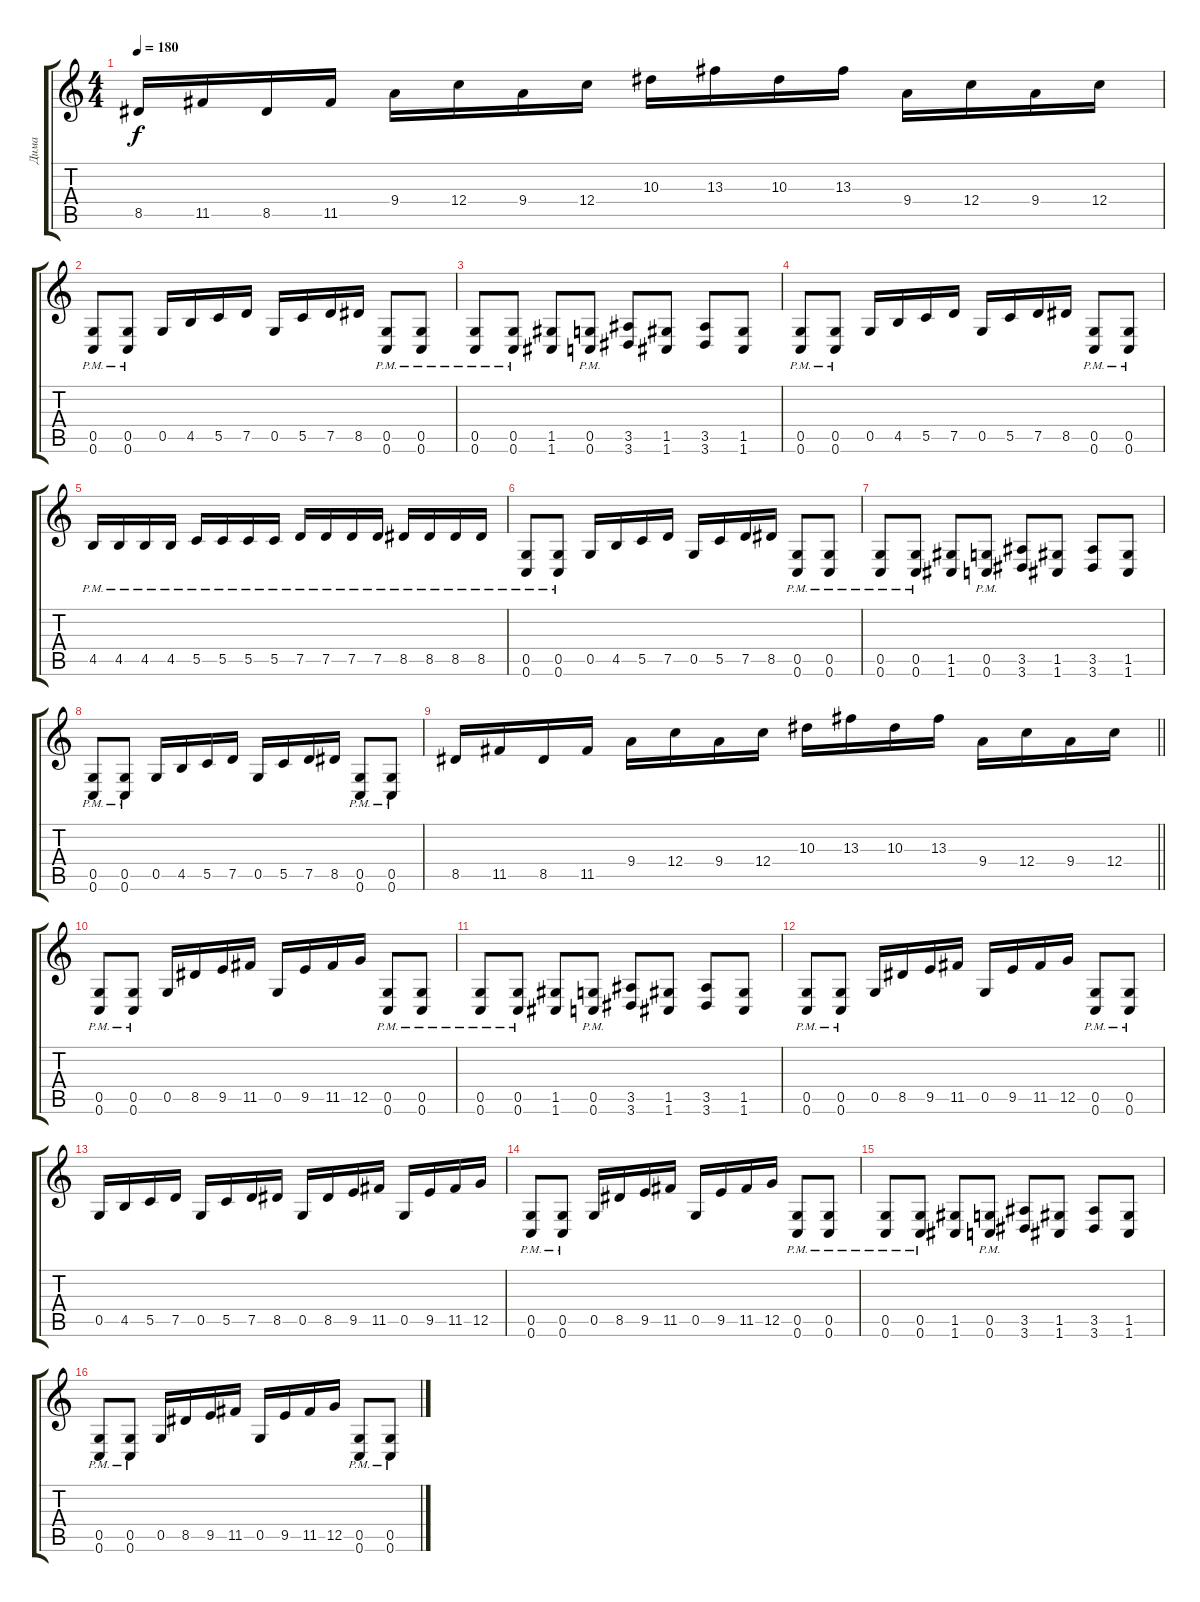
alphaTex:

\track ("Дима" "Дима") {instrument distortionguitar}
\staff {score tabs}
\tuning (D4 A3 F3 C3 G2 C2) {hide}
\ts (4 4)
\tempo 180
\clef g2
\ks c
8.5.16{dy f} 11.5.16 8.5.16 11.5.16 9.4.16 12.4.16 9.4.16 12.4.16 10.3.16 13.3.16 10.3.16 13.3.16 9.4.16 12.4.16 9.4.16 12.4.16 |
(0.5{pm} 0.6{pm}).8 (0.5{pm} 0.6{pm}).8 0.5.16 4.5.16 5.5.16 7.5.16 0.5.16 5.5.16 7.5.16 8.5.16 (0.5{pm} 0.6{pm}).8 (0.5{pm} 0.6{pm}).8 |
(0.5{pm} 0.6{pm}).8 (0.5{pm} 0.6{pm}).8 (1.5 1.6).8 (0.5{pm} 0.6{pm}).8 (3.5 3.6).8 (1.5 1.6).8 (3.5 3.6).8 (1.5 1.6).8 |
(0.5{pm} 0.6{pm}).8 (0.5{pm} 0.6{pm}).8 0.5.16 4.5.16 5.5.16 7.5.16 0.5.16 5.5.16 7.5.16 8.5.16 (0.5{pm} 0.6{pm}).8 (0.5{pm} 0.6{pm}).8 |
4.5{pm}.16 4.5{pm}.16 4.5{pm}.16 4.5{pm}.16 5.5{pm}.16 5.5{pm}.16 5.5{pm}.16 5.5{pm}.16 7.5{pm}.16 7.5{pm}.16 7.5{pm}.16 7.5{pm}.16 8.5{pm}.16 8.5{pm}.16 8.5{pm}.16 8.5{pm}.16 |
(0.5{pm} 0.6{pm}).8 (0.5{pm} 0.6{pm}).8 0.5.16 4.5.16 5.5.16 7.5.16 0.5.16 5.5.16 7.5.16 8.5.16 (0.5{pm} 0.6{pm}).8 (0.5{pm} 0.6{pm}).8 |
(0.5{pm} 0.6{pm}).8 (0.5{pm} 0.6{pm}).8 (1.5 1.6).8 (0.5{pm} 0.6{pm}).8 (3.5 3.6).8 (1.5 1.6).8 (3.5 3.6).8 (1.5 1.6).8 |
(0.5{pm} 0.6{pm}).8 (0.5{pm} 0.6{pm}).8 0.5.16 4.5.16 5.5.16 7.5.16 0.5.16 5.5.16 7.5.16 8.5.16 (0.5{pm} 0.6{pm}).8 (0.5{pm} 0.6{pm}).8 |
\barLineRight lightlight
8.5.16 11.5.16 8.5.16 11.5.16 9.4.16 12.4.16 9.4.16 12.4.16 10.3.16 13.3.16 10.3.16 13.3.16 9.4.16 12.4.16 9.4.16 12.4.16 |
(0.5{pm} 0.6{pm}).8 (0.5{pm} 0.6{pm}).8 0.5.16 8.5.16 9.5.16 11.5.16 0.5.16 9.5.16 11.5.16 12.5.16 (0.5{pm} 0.6{pm}).8 (0.5{pm} 0.6{pm}).8 |
(0.5{pm} 0.6{pm}).8 (0.5{pm} 0.6{pm}).8 (1.5 1.6).8 (0.5{pm} 0.6{pm}).8 (3.5 3.6).8 (1.5 1.6).8 (3.5 3.6).8 (1.5 1.6).8 |
(0.5{pm} 0.6{pm}).8 (0.5{pm} 0.6{pm}).8 0.5.16 8.5.16 9.5.16 11.5.16 0.5.16 9.5.16 11.5.16 12.5.16 (0.5{pm} 0.6{pm}).8 (0.5{pm} 0.6{pm}).8 |
0.5.16 4.5.16 5.5.16 7.5.16 0.5.16 5.5.16 7.5.16 8.5.16 0.5.16 8.5.16 9.5.16 11.5.16 0.5.16 9.5.16 11.5.16 12.5.16 |
(0.5{pm} 0.6{pm}).8 (0.5{pm} 0.6{pm}).8 0.5.16 8.5.16 9.5.16 11.5.16 0.5.16 9.5.16 11.5.16 12.5.16 (0.5{pm} 0.6{pm}).8 (0.5{pm} 0.6{pm}).8 |
(0.5{pm} 0.6{pm}).8 (0.5{pm} 0.6{pm}).8 (1.5 1.6).8 (0.5{pm} 0.6{pm}).8 (3.5 3.6).8 (1.5 1.6).8 (3.5 3.6).8 (1.5 1.6).8 |
(0.5{pm} 0.6{pm}).8 (0.5{pm} 0.6{pm}).8 0.5.16 8.5.16 9.5.16 11.5.16 0.5.16 9.5.16 11.5.16 12.5.16 (0.5{pm} 0.6{pm}).8 (0.5{pm} 0.6{pm}).8
